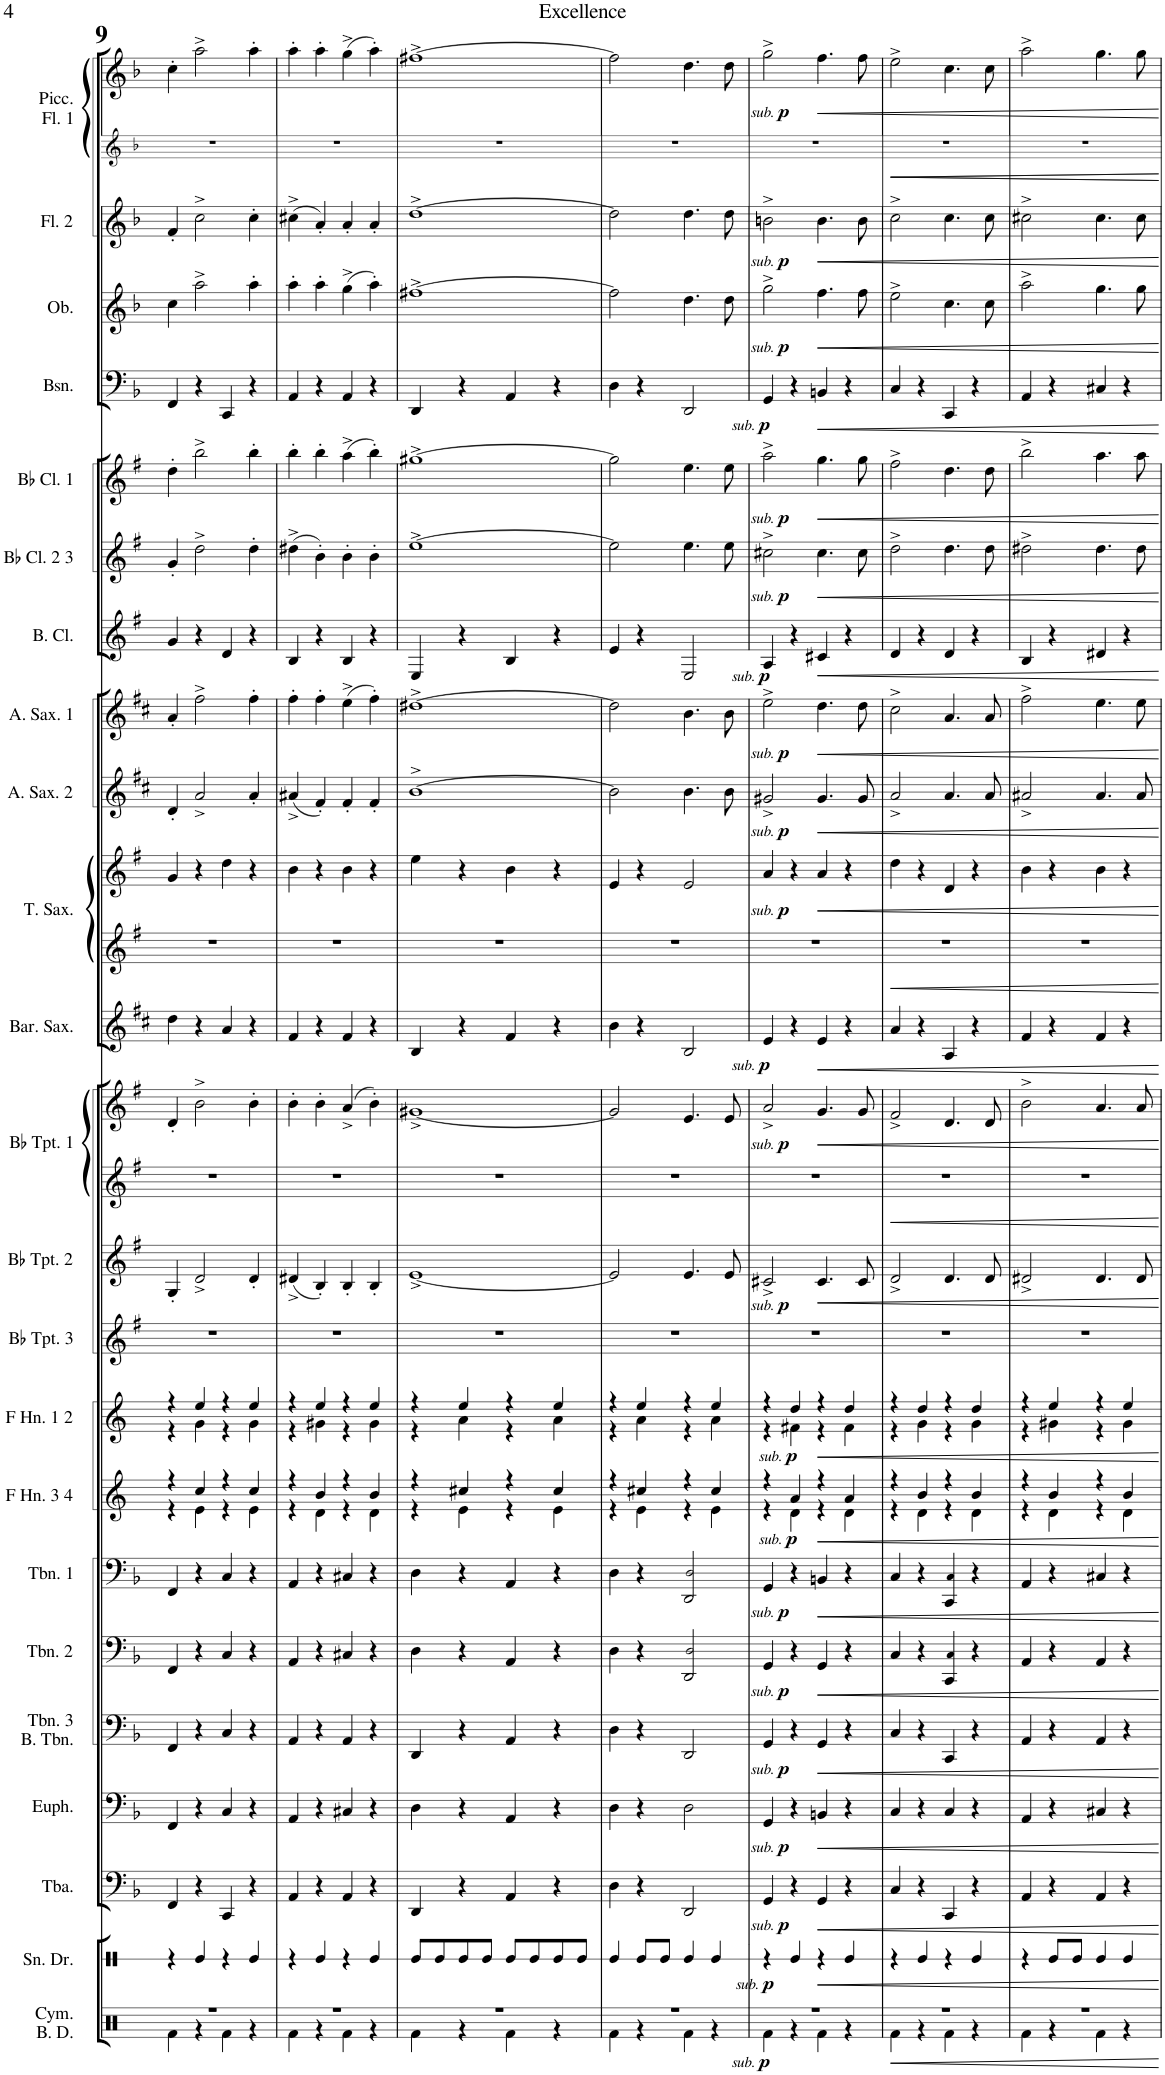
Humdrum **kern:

**kern	**dynam	**kern	**dynam	**kern	**dynam	**kern	**dynam	**kern	**dynam	**kern	**dynam	**kern	**dynam	**kern	**dynam	**kern	**dynam	**kern	**dynam	**kern	**dynam	**kern	**dynam	**kern	**dynam	**kern	**dynam	**kern	**dynam	**kern	**dynam	**kern	**dynam	**kern	**dynam	**kern	**dynam	**kern	**dynam
*part20	*part20	*part19	*part19	*part18	*part18	*part17	*part17	*part16	*part16	*part15	*part15	*part14	*part14	*part13	*part13	*part12	*part12	*part11	*part11	*part10	*part10	*part9	*part9	*part8	*part8	*part7	*part7	*part6	*part6	*part5	*part5	*part4	*part4	*part3	*part3	*part2	*part2	*part1	*part1
*staff20	*staff20	*staff19	*staff19	*staff18	*staff18	*staff17	*staff17	*staff16	*staff16	*staff15	*staff15	*staff14	*staff14	*staff13	*staff13	*staff12	*staff12	*staff11	*staff11	*staff10	*staff10	*staff9	*staff9	*staff8	*staff8	*staff7	*staff7	*staff6	*staff6	*staff5	*staff5	*staff4	*staff4	*staff3	*staff3	*staff2	*staff2	*staff1	*staff1
*I"Tuba	*	*I"Euphonium	*	*I"Trombone 3 Bass Trombone	*	*I"Trombone 2	*	*I"Trombone 1	*	*I"F Horn 3 &amp; 4	*	*I"F Horn 1 &amp; 2	*	*I"Bb Trumpet 2	*	*I"Bb Trumpet 1	*	*I"Baritone Saxophone	*	*I"Tenor Saxophone	*	*I"Alto Saxophone 2	*	*I"Alto Saxophone 1	*	*I"Bass Clarinet	*	*I"Bb Clarinet 2 &amp; 3	*	*I"Bb Clarinet 1	*	*I"Bassoon	*	*I"Oboe	*	*I"Flute 2	*	*I"Piccolo Flute 1	*
*I'Tba.	*	*I'Euph.	*	*I'Tbn. 3 B. Tbn.	*	*I'Tbn. 2	*	*I'Tbn. 1	*	*I'F Hn. 3 4	*	*I'F Hn. 1 2	*	*I'Bb Tpt. 2	*	*I'Bb Tpt. 1	*	*I'Bar. Sax.	*	*I'T. Sax.	*	*I'A. Sax. 2	*	*I'A. Sax. 1	*	*I'B. Cl.	*	*I'Bb Cl. 2 3	*	*I'Bb Cl. 1	*	*I'Bsn.	*	*I'Ob.	*	*I'Fl. 2	*	*I'Picc. Fl. 1	*
!!LO:PB:g=z
*clefF4	*	*clefF4	*	*clefF4	*	*clefF4	*	*clefF4	*	*clefG2	*	*clefG2	*	*clefG2	*	*clefG2	*	*clefG2	*	*clefG2	*	*clefG2	*	*clefG2	*	*clefG2	*	*clefG2	*	*clefG2	*	*clefF4	*	*clefG2	*	*clefG2	*	*clefG2	*
*	*	*	*	*	*	*	*	*	*	*Trd4c7	*	*Trd4c7	*	*Trd1c2	*	*Trd1c2	*	*Trd12c21	*	*Trd8c14	*	*Trd5c9	*	*Trd5c9	*	*Trd8c14	*	*Trd1c2	*	*Trd1c2	*	*	*	*	*	*	*	*	*
*k[b-]	*	*k[b-]	*	*k[b-]	*	*k[b-]	*	*k[b-]	*	*k[]	*	*k[]	*	*k[f#]	*	*k[f#]	*	*k[f#c#]	*	*k[f#]	*	*k[f#c#]	*	*k[f#c#]	*	*k[f#]	*	*k[f#]	*	*k[f#]	*	*k[b-]	*	*k[b-]	*	*k[b-]	*	*k[b-]	*
*M4/4	*	*M4/4	*	*M4/4	*	*M4/4	*	*M4/4	*	*M4/4	*	*M4/4	*	*M4/4	*	*M4/4	*	*M4/4	*	*M4/4	*	*M4/4	*	*M4/4	*	*M4/4	*	*M4/4	*	*M4/4	*	*M4/4	*	*M4/4	*	*M4/4	*	*M4/4	*
*met(c|)	*	*met(c|)	*	*met(c|)	*	*met(c|)	*	*met(c|)	*	*met(c|)	*	*met(c|)	*	*met(c|)	*	*met(c|)	*	*met(c|)	*	*met(c|)	*	*met(c|)	*	*met(c|)	*	*met(c|)	*	*met(c|)	*	*met(c|)	*	*met(c|)	*	*met(c|)	*	*met(c|)	*	*met(c|)	*
=9	=9	=9	=9	=9	=9	=9	=9	=9	=9	=9	=9	=9	=9	=9	=9	=9	=9	=9	=9	=9	=9	=9	=9	=9	=9	=9	=9	=9	=9	=9	=9	=9	=9	=9	=9	=9	=9	=9	=9
*	*	*	*	*	*	*	*	*	*	*^	*	*^	*	*	*	*	*	*	*	*	*	*	*	*	*	*	*	*	*	*	*	*	*	*	*	*	*	*	*
4FF/	.	4FF/	.	4FF/	.	4FF/	.	4FF/	.	4r	4r	.	4r	4r	.	4G'/	.	4d'/	.	4dd\	.	4g/	.	4d'/	.	4a'/	.	4g/	.	4g'/	.	4dd'\	.	4FF/	.	4cc\	.	4f'/	.	4cc'\	.
4r	.	4r	.	4r	.	4r	.	4r	.	4cc/	4e\	.	4ee/	4g\	.	2d^/	.	2b^\	.	4r	.	4r	.	2a^/	.	2ff#^\	.	4r	.	2dd^\	.	2bb^\	.	4r	.	2aa^\	.	2cc^\	.	2aa^\	.
4CC/	.	4C/	.	4C/	.	4C/	.	4C/	.	4r	4r	.	4r	4r	.	.	.	.	.	4a/	.	4dd\	.	.	.	.	.	4d/	.	.	.	.	.	4CC/	.	.	.	.	.	.	.
4r	.	4r	.	4r	.	4r	.	4r	.	4cc/	4e\	.	4ee/	4g\	.	4d'/	.	4b'\	.	4r	.	4r	.	4a'/	.	4ff#'\	.	4r	.	4dd'\	.	4bb'\	.	4r	.	4aa'\	.	4cc'\	.	4aa'\	.
=10	=10	=10	=10	=10	=10	=10	=10	=10	=10	=10	=10	=10	=10	=10	=10	=10	=10	=10	=10	=10	=10	=10	=10	=10	=10	=10	=10	=10	=10	=10	=10	=10	=10	=10	=10	=10	=10	=10	=10	=10	=10
4AA/	.	4AA/	.	4AA/	.	4AA/	.	4AA/	.	4r	4r	.	4r	4r	.	(4d#X^/	.	4b'\	.	4f#/	.	4b\	.	(4a#X^/	.	4ff#'\	.	4B/	.	(4dd#X^\	.	4bb'\	.	4AA/	.	4aa'\	.	(4cc#X^\	.	4aa'\	.
4r	.	4r	.	4r	.	4r	.	4r	.	4b/	4d\	.	4ee/	4g#X\	.	4B'/)	.	4b'\	.	4r	.	4r	.	4f#'/)	.	4ff#'\	.	4r	.	4b'\)	.	4bb'\	.	4r	.	4aa'\	.	4a'/)	.	4aa'\	.
4AA/	.	4C#X/	.	4AA/	.	4C#X/	.	4C#X/	.	4r	4r	.	4r	4r	.	4B'/	.	(4a^/	.	4f#/	.	4b\	.	4f#'/	.	(4ee^\	.	4B/	.	4b'\	.	(4aa^\	.	4AA/	.	(4gg^\	.	4a'/	.	(4gg^\	.
4r	.	4r	.	4r	.	4r	.	4r	.	4b/	4d\	.	4ee/	4g#\	.	4B'/	.	4b'\)	.	4r	.	4r	.	4f#'/	.	4ff#'\)	.	4r	.	4b'\	.	4bb'\)	.	4r	.	4aa'\)	.	4a'/	.	4aa'\)	.
=11	=11	=11	=11	=11	=11	=11	=11	=11	=11	=11	=11	=11	=11	=11	=11	=11	=11	=11	=11	=11	=11	=11	=11	=11	=11	=11	=11	=11	=11	=11	=11	=11	=11	=11	=11	=11	=11	=11	=11	=11	=11
4DD/	.	4D\	.	4DD/	.	4D\	.	4D\	.	4r	4r	.	4r	4r	.	[1e^	.	[1g#X^	.	4B/	.	4ee\	.	[1b^	.	[1dd#X^	.	4E/	.	[1ee^	.	[1gg#X^	.	4DD/	.	[1ff#X^	.	[1dd^	.	[1ff#X^	.
4r	.	4r	.	4r	.	4r	.	4r	.	4cc#X/	4e\	.	4ee/	4a\	.	.	.	.	.	4r	.	4r	.	.	.	.	.	4r	.	.	.	.	.	4r	.	.	.	.	.	.	.
4AA/	.	4AA/	.	4AA/	.	4AA/	.	4AA/	.	4r	4r	.	4r	4r	.	.	.	.	.	4f#/	.	4b\	.	.	.	.	.	4B/	.	.	.	.	.	4AA/	.	.	.	.	.	.	.
4r	.	4r	.	4r	.	4r	.	4r	.	4cc#/	4e\	.	4ee/	4a\	.	.	.	.	.	4r	.	4r	.	.	.	.	.	4r	.	.	.	.	.	4r	.	.	.	.	.	.	.
=12	=12	=12	=12	=12	=12	=12	=12	=12	=12	=12	=12	=12	=12	=12	=12	=12	=12	=12	=12	=12	=12	=12	=12	=12	=12	=12	=12	=12	=12	=12	=12	=12	=12	=12	=12	=12	=12	=12	=12	=12	=12
4D\	.	4D\	.	4D\	.	4D\	.	4D\	.	4r	4r	.	4r	4r	.	2e/]	.	2g#/]	.	4b\	.	4e/	.	2b\]	.	2dd#\]	.	4e/	.	2ee\]	.	2gg#\]	.	4D\	.	2ff#\]	.	2dd\]	.	2ff#\]	.
4r	.	4r	.	4r	.	4r	.	4r	.	4cc#X/	4e\	.	4ee/	4a\	.	.	.	.	.	4r	.	4r	.	.	.	.	.	4r	.	.	.	.	.	4r	.	.	.	.	.	.	.
2DD/	.	2D\	.	2DD/	.	2DD/ 2D!/	.	2DD/ 2D!/	.	4r	4r	.	4r	4r	.	4.e/	.	4.e/	.	2B/	.	2e/	.	4.b\	.	4.b\	.	2E/	.	4.ee\	.	4.ee\	.	2DD/	.	4.dd\	.	4.dd\	.	4.dd\	.
.	.	.	.	.	.	.	.	.	.	4cc#/	4e\	.	4ee/	4a\	.	.	.	.	.	.	.	.	.	.	.	.	.	.	.	.	.	.	.	.	.	.	.	.	.	.	.
.	.	.	.	.	.	.	.	.	.	.	.	.	.	.	.	8e/	.	8e/	.	.	.	.	.	8b\	.	8b\	.	.	.	8ee\	.	8ee\	.	.	.	8dd\	.	8dd\	.	8dd\	.
=13	=13	=13	=13	=13	=13	=13	=13	=13	=13	=13	=13	=13	=13	=13	=13	=13	=13	=13	=13	=13	=13	=13	=13	=13	=13	=13	=13	=13	=13	=13	=13	=13	=13	=13	=13	=13	=13	=13	=13	=13	=13
!	!LO:DY:b	!	!	!	!	!	!	!	!	!	!	!	!	!	!	!	!	!	!	!	!	!	!	!	!	!	!	!	!	!	!	!	!	!	!	!	!	!	!	!	!
!	!LO:DY:n=1:b	!	!LO:DY:b	!	!	!	!	!	!	!	!	!	!	!	!	!	!	!	!	!	!	!	!	!	!	!	!	!	!	!	!	!	!	!	!	!	!	!	!	!	!
!	!	!	!LO:DY:n=1:b	!	!LO:DY:b	!	!	!	!	!	!	!	!	!	!	!	!	!	!	!	!	!	!	!	!	!	!	!	!	!	!	!	!	!	!	!	!	!	!	!	!
!	!	!	!	!	!LO:DY:n=1:b	!	!LO:DY:b	!	!	!	!	!	!	!	!	!	!	!	!	!	!	!	!	!	!	!	!	!	!	!	!	!	!	!	!	!	!	!	!	!	!
!	!	!	!	!	!	!	!LO:DY:n=1:b	!	!LO:DY:b	!	!	!	!	!	!	!	!	!	!	!	!	!	!	!	!	!	!	!	!	!	!	!	!	!	!	!	!	!	!	!	!
!	!	!	!	!	!	!	!	!	!LO:DY:n=1:b	!	!	!	!	!	!	!	!LO:DY:b	!	!	!	!	!	!	!	!	!	!	!	!	!	!	!	!	!	!	!	!	!	!	!	!
!	!	!	!	!	!	!	!	!	!	!	!	!	!	!	!	!	!LO:DY:n=1:b	!	!LO:DY:b	!	!	!	!	!	!	!	!	!	!	!	!	!	!	!	!	!	!	!	!	!	!
!	!	!	!	!	!	!	!	!	!	!	!	!	!	!	!	!	!	!	!LO:DY:n=1:b	!	!LO:DY:b	!	!	!	!	!	!	!	!	!	!	!	!	!	!	!	!	!	!	!	!
!	!	!	!	!	!	!	!	!	!	!	!	!	!	!	!	!	!	!	!	!	!LO:DY:n=1:b	!	!LO:DY:b	!	!	!	!	!	!	!	!	!	!	!	!	!	!	!	!	!	!
!	!	!	!	!	!	!	!	!	!	!	!	!	!	!	!	!	!	!	!	!	!	!	!LO:DY:n=1:b	!	!LO:DY:b	!	!	!	!	!	!	!	!	!	!	!	!	!	!	!	!
!	!	!	!	!	!	!	!	!	!	!	!	!	!	!	!	!	!	!	!	!	!	!	!	!	!LO:DY:n=1:b	!	!LO:DY:b	!	!	!	!	!	!	!	!	!	!	!	!	!	!
!	!	!	!	!	!	!	!	!	!	!	!	!	!	!	!	!	!	!	!	!	!	!	!	!	!	!	!LO:DY:n=1:b	!	!LO:DY:b	!	!	!	!	!	!	!	!	!	!	!	!
!	!	!	!	!	!	!	!	!	!	!	!	!	!	!	!	!	!	!	!	!	!	!	!	!	!	!	!	!	!LO:DY:n=1:b	!	!LO:DY:b	!	!	!	!	!	!	!	!	!	!
!	!	!	!	!	!	!	!	!	!	!	!	!	!	!	!	!	!	!	!	!	!	!	!	!	!	!	!	!	!	!	!LO:DY:n=1:b	!	!LO:DY:b	!	!	!	!	!	!	!	!
!	!	!	!	!	!	!	!	!	!	!	!	!	!	!	!	!	!	!	!	!	!	!	!	!	!	!	!	!	!	!	!	!	!LO:DY:n=1:b	!	!LO:DY:b	!	!	!	!	!	!
!	!	!	!	!	!	!	!	!	!	!	!	!	!	!	!	!	!	!	!	!	!	!	!	!	!	!	!	!	!	!	!	!	!	!	!LO:DY:n=1:b	!	!LO:DY:b	!	!	!	!
!	!	!	!	!	!	!	!	!	!	!	!	!	!	!	!	!	!	!	!	!	!	!	!	!	!	!	!	!	!	!	!	!	!	!	!	!	!LO:DY:n=1:b	!	!LO:DY:b	!	!
!	!	!	!	!	!	!	!	!	!	!	!	!	!	!	!	!	!	!	!	!	!	!	!	!	!	!	!	!	!	!	!	!	!	!	!	!	!	!	!LO:DY:n=1:b	!	!LO:DY:b
!	!	!	!	!	!	!	!	!	!	!	!	!	!	!	!	!	!	!	!	!	!	!	!	!	!	!	!	!	!	!	!	!	!	!	!	!	!	!	!	!	!LO:DY:n=1:b
4GG/	other-dynamics p	4GG/	other-dynamics p	4GG/	other-dynamics p	4GG/	other-dynamics p	4GG/	other-dynamics p	4r	4r	.	4r	4r	.	2c#X^/	other-dynamics p	2a^/	other-dynamics p	4e/	other-dynamics p	4a/	other-dynamics p	2g#X^/	other-dynamics p	2ee^\	other-dynamics p	4A/	other-dynamics p	2cc#X^\	other-dynamics p	2aa^\	other-dynamics p	4GG/	other-dynamics p	2gg^\	other-dynamics p	2bn^\	other-dynamics p	2gg^\	other-dynamics p
!	!	!	!	!	!	!	!	!	!	!	!	!LO:DY:b	!	!	!	!	!	!	!	!	!	!	!	!	!	!	!	!	!	!	!	!	!	!	!	!	!	!	!	!	!
!	!	!	!	!	!	!	!	!	!	!	!	!LO:DY:n=1:b	!	!	!LO:DY:b	!	!	!	!	!	!	!	!	!	!	!	!	!	!	!	!	!	!	!	!	!	!	!	!	!	!
!	!	!	!	!	!	!	!	!	!	!	!	!	!	!	!LO:DY:n=1:b	!	!	!	!	!	!	!	!	!	!	!	!	!	!	!	!	!	!	!	!	!	!	!	!	!	!
4r	.	4r	.	4r	.	4r	.	4r	.	4a/	4d\	other-dynamics p	4dd/	4f#X\	other-dynamics p	.	.	.	.	4r	.	4r	.	.	.	.	.	4r	.	.	.	.	.	4r	.	.	.	.	.	.	.
4GG/	.	4BBn/	.	4GG/	.	4GG/	.	4BBn/	.	4r	4r	.	4r	4r	.	4.c#/	.	4.g/	.	4e/	.	4a/	.	4.g#/	.	4.dd\	.	4c#X/	.	4.cc#\	.	4.gg\	.	4BBn/	.	4.ff\	.	4.b\	.	4.ff\	.
4r	.	4r	.	4r	.	4r	.	4r	.	4a/	4d\	.	4dd/	4f#\	.	.	.	.	.	4r	.	4r	.	.	.	.	.	4r	.	.	.	.	.	4r	.	.	.	.	.	.	.
.	.	.	.	.	.	.	.	.	.	.	.	.	.	.	.	8c#/	.	8g/	.	.	.	.	.	8g#/	.	8dd\	.	.	.	8cc#\	.	8gg\	.	.	.	8ff\	.	8b\	.	8ff\	.
=14	=14	=14	=14	=14	=14	=14	=14	=14	=14	=14	=14	=14	=14	=14	=14	=14	=14	=14	=14	=14	=14	=14	=14	=14	=14	=14	=14	=14	=14	=14	=14	=14	=14	=14	=14	=14	=14	=14	=14	=14	=14
4C/	.	4C/	.	4C/	.	4C/	.	4C/	.	4r	4r	.	4r	4r	.	2d^/	.	2f#^/	.	4a/	.	4dd\	.	2a^/	.	2cc#^\	.	4d/	.	2dd^\	.	2ff#^\	.	4C/	.	2ee^\	.	2cc^\	.	2ee^\	.
4r	.	4r	.	4r	.	4r	.	4r	.	4b/	4d\	.	4dd/	4g\	.	.	.	.	.	4r	.	4r	.	.	.	.	.	4r	.	.	.	.	.	4r	.	.	.	.	.	.	.
4CC/	.	4C/	.	4CC/	.	4CC/ 4C!/	.	4CC/ 4C!/	.	4r	4r	.	4r	4r	.	4.d/	.	4.d/	.	4A/	.	4d/	.	4.a/	.	4.a/	.	4d/	.	4.dd\	.	4.dd\	.	4CC/	.	4.cc\	.	4.cc\	.	4.cc\	.
4r	.	4r	.	4r	.	4r	.	4r	.	4b/	4d\	.	4dd/	4g\	.	.	.	.	.	4r	.	4r	.	.	.	.	.	4r	.	.	.	.	.	4r	.	.	.	.	.	.	.
.	.	.	.	.	.	.	.	.	.	.	.	.	.	.	.	8d/	.	8d/	.	.	.	.	.	8a/	.	8a/	.	.	.	8dd\	.	8dd\	.	.	.	8cc\	.	8cc\	.	8cc\	.
=15	=15	=15	=15	=15	=15	=15	=15	=15	=15	=15	=15	=15	=15	=15	=15	=15	=15	=15	=15	=15	=15	=15	=15	=15	=15	=15	=15	=15	=15	=15	=15	=15	=15	=15	=15	=15	=15	=15	=15	=15	=15
4AA/	.	4AA/	.	4AA/	.	4AA/	.	4AA/	.	4r	4r	.	4r	4r	.	2d#X^/	.	2b^\	.	4f#/	.	4b\	.	2a#X^/	.	2ff#^\	.	4B/	.	2dd#X^\	.	2bb^\	.	4AA/	.	2aa^\	.	2cc#X^\	.	2aa^\	.
4r	.	4r	.	4r	.	4r	.	4r	.	4b/	4d\	.	4ee/	4g#X\	.	.	.	.	.	4r	.	4r	.	.	.	.	.	4r	.	.	.	.	.	4r	.	.	.	.	.	.	.
4AA/	.	4C#X/	.	4AA/	.	4AA/	.	4C#X/	.	4r	4r	.	4r	4r	.	4.d#/	.	4.a/	.	4f#/	.	4b\	.	4.a#/	.	4.ee\	.	4d#X/	.	4.dd#\	.	4.aa\	.	4C#X/	.	4.gg\	.	4.cc#\	.	4.gg\	.
4r	.	4r	.	4r	.	4r	.	4r	.	4b/	4d\	.	4ee/	4g#\	.	.	.	.	.	4r	.	4r	.	.	.	.	.	4r	.	.	.	.	.	4r	.	.	.	.	.	.	.
.	.	.	.	.	.	.	.	.	.	.	.	.	.	.	.	8d#/	.	8a/	.	.	.	.	.	8a#/	.	8ee\	.	.	.	8dd#\	.	8aa\	.	.	.	8gg\	.	8cc#\	.	8gg\	.
*	*	*	*	*	*	*	*	*	*	*v	*v	*	*	*	*	*	*	*	*	*	*	*	*	*	*	*	*	*	*	*	*	*	*	*	*	*	*	*	*	*	*
*	*	*	*	*	*	*	*	*	*	*	*	*v	*v	*	*	*	*	*	*	*	*	*	*	*	*	*	*	*	*	*	*	*	*	*	*	*	*	*	*	*
=	=	=	=	=	=	=	=	=	=	=	=	=	=	=	=	=	=	=	=	=	=	=	=	=	=	=	=	=	=	=	=	=	=	=	=	=	=	=	=
*-	*-	*-	*-	*-	*-	*-	*-	*-	*-	*-	*-	*-	*-	*-	*-	*-	*-	*-	*-	*-	*-	*-	*-	*-	*-	*-	*-	*-	*-	*-	*-	*-	*-	*-	*-	*-	*-	*-	*-
